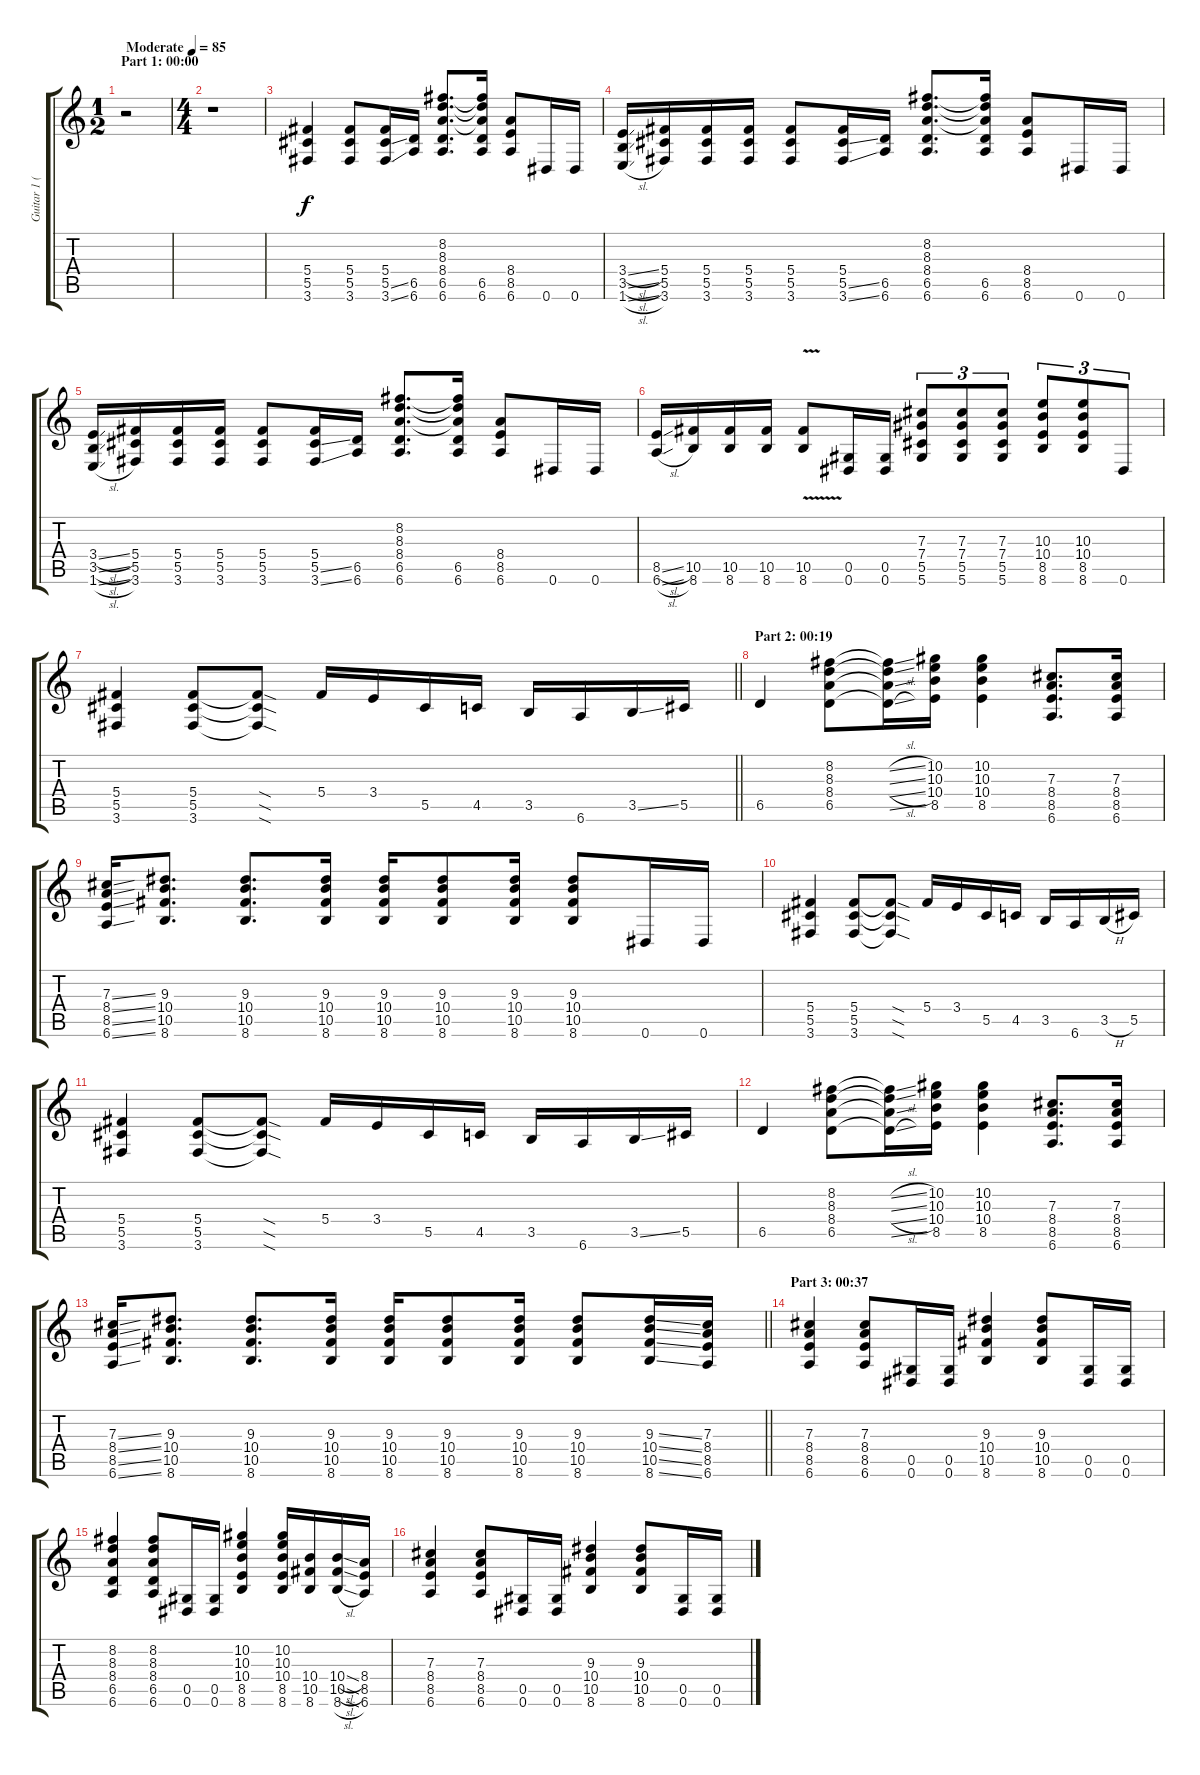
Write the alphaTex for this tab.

\track ("Guitar 1 (Distortion)" "Guitar 1 (") {instrument distortionguitar}
\staff {score tabs}
\tuning (Eb4 Bb3 Gb3 Db3 Ab2 Eb2) {hide}
\ts (1 2)
\section ("" "Part 1: 00:00")
\tempo (85 "Moderate")
\clef g2
\ks c
r.2{dy f instrument distortionguitar} |
\ts (4 4)
r.1 |
(5.4 5.5 3.6).4 (5.4 5.5 3.6).8 (5.4 5.5{ss} 3.6{ss}).16 (6.5 6.6).16 (8.2 8.3 8.4 6.5 6.6).8{d} (8.2{t} 8.3{t} 8.4{t} 6.5 6.6).16 (8.4 8.5 6.6).8 0.6.16 0.6.16 |
(3.4{sl} 3.5{sl} 1.6{sl}).16 (5.4 5.5 3.6).16 (5.4 5.5 3.6).16 (5.4 5.5 3.6).16 (5.4 5.5 3.6).8 (5.4 5.5{ss} 3.6{ss}).16 (6.5 6.6).16 (8.2 8.3 8.4 6.5 6.6).8{d} (8.2{t} 8.3{t} 8.4{t} 6.5 6.6).16 (8.4 8.5 6.6).8 0.6.16 0.6.16 |
(3.4{sl} 3.5{sl} 1.6{sl}).16 (5.4 5.5 3.6).16 (5.4 5.5 3.6).16 (5.4 5.5 3.6).16 (5.4 5.5 3.6).8 (5.4 5.5{ss} 3.6{ss}).16 (6.5 6.6).16 (8.2 8.3 8.4 6.5 6.6).8{d} (8.2{t} 8.3{t} 8.4{t} 6.5 6.6).16 (8.4 8.5 6.6).8 0.6.16 0.6.16 |
(8.5{sl} 6.6{sl}).16 (10.5 8.6).16 (10.5 8.6).16 (10.5 8.6).16 (10.5{v} 8.6{v}).8 (0.5 0.6).16 (0.5 0.6).16 (7.3 7.4 5.5 5.6).8{tu (3 2)} (7.3 7.4 5.5 5.6).8{tu (3 2)} (7.3 7.4 5.5 5.6).8{tu (3 2)} (10.3 10.4 8.5 8.6).8{tu (3 2)} (10.3 10.4 8.5 8.6).8{tu (3 2)} 0.6.8{tu (3 2)} |
\barLineRight lightlight
(5.4 5.5 3.6).4 (5.4 5.5 3.6).8 (5.4{sod t} 5.5{sod t} 3.6{sod t}).8 5.4.16 3.4.16 5.5.16 4.5.16 3.5.16 6.6.16 3.5{ss}.16 5.5.16 |
\section ("" "Part 2: 00:19")
6.5.4 (8.2 8.3 8.4 6.5).8 (8.2{sl t} 8.3{sl t} 8.4{sl t} 6.5{sl t}).16 (10.2 10.3 10.4 8.5).16 (10.2 10.3 10.4 8.5).4 (7.3 8.4 8.5 6.6).8{d} (7.3 8.4 8.5 6.6).16 |
(7.3{ss} 8.4{ss} 8.5{ss} 6.6{ss}).16 (9.3 10.4 10.5 8.6).8{d} (9.3 10.4 10.5 8.6).8{d} (9.3 10.4 10.5 8.6).16 (9.3 10.4 10.5 8.6).16 (9.3 10.4 10.5 8.6).8 (9.3 10.4 10.5 8.6).16 (9.3 10.4 10.5 8.6).8 0.6.16 0.6.16 |
(5.4 5.5 3.6).4 (5.4 5.5 3.6).8 (5.4{sod t} 5.5{sod t} 3.6{sod t}).8 5.4.16 3.4.16 5.5.16 4.5.16 3.5.16 6.6.16 3.5{h}.16 5.5.16 |
(5.4 5.5 3.6).4 (5.4 5.5 3.6).8 (5.4{sod t} 5.5{sod t} 3.6{sod t}).8 5.4.16 3.4.16 5.5.16 4.5.16 3.5.16 6.6.16 3.5{ss}.16 5.5.16 |
6.5.4 (8.2 8.3 8.4 6.5).8 (8.2{sl t} 8.3{sl t} 8.4{sl t} 6.5{sl t}).16 (10.2 10.3 10.4 8.5).16 (10.2 10.3 10.4 8.5).4 (7.3 8.4 8.5 6.6).8{d} (7.3 8.4 8.5 6.6).16 |
\barLineRight lightlight
(7.3{ss} 8.4{ss} 8.5{ss} 6.6{ss}).16 (9.3 10.4 10.5 8.6).8{d} (9.3 10.4 10.5 8.6).8{d} (9.3 10.4 10.5 8.6).16 (9.3 10.4 10.5 8.6).16 (9.3 10.4 10.5 8.6).8 (9.3 10.4 10.5 8.6).16 (9.3 10.4 10.5 8.6).8 (9.3{ss} 10.4{ss} 10.5{ss} 8.6{ss}).16 (7.3 8.4 8.5 6.6).16 |
\section ("" "Part 3: 00:37")
(7.3 8.4 8.5 6.6).4 (7.3 8.4 8.5 6.6).8 (0.5 0.6).16 (0.5 0.6).16 (9.3 10.4 10.5 8.6).4 (9.3 10.4 10.5 8.6).8 (0.5 0.6).16 (0.5 0.6).16 |
(8.2 8.3 8.4 6.5 6.6).4 (8.2 8.3 8.4 6.5 6.6).8 (0.5 0.6).16 (0.5 0.6).16 (10.2 10.3 10.4 8.5 8.6).4 (10.2 10.3 10.4 8.5 8.6).16 (10.4 10.5 8.6).16 (10.4{sl} 10.5{sl} 8.6{sl}).16 (8.4 8.5 6.6).16 |
(7.3 8.4 8.5 6.6).4 (7.3 8.4 8.5 6.6).8 (0.5 0.6).16 (0.5 0.6).16 (9.3 10.4 10.5 8.6).4 (9.3 10.4 10.5 8.6).8 (0.5 0.6).16 (0.5 0.6).16
